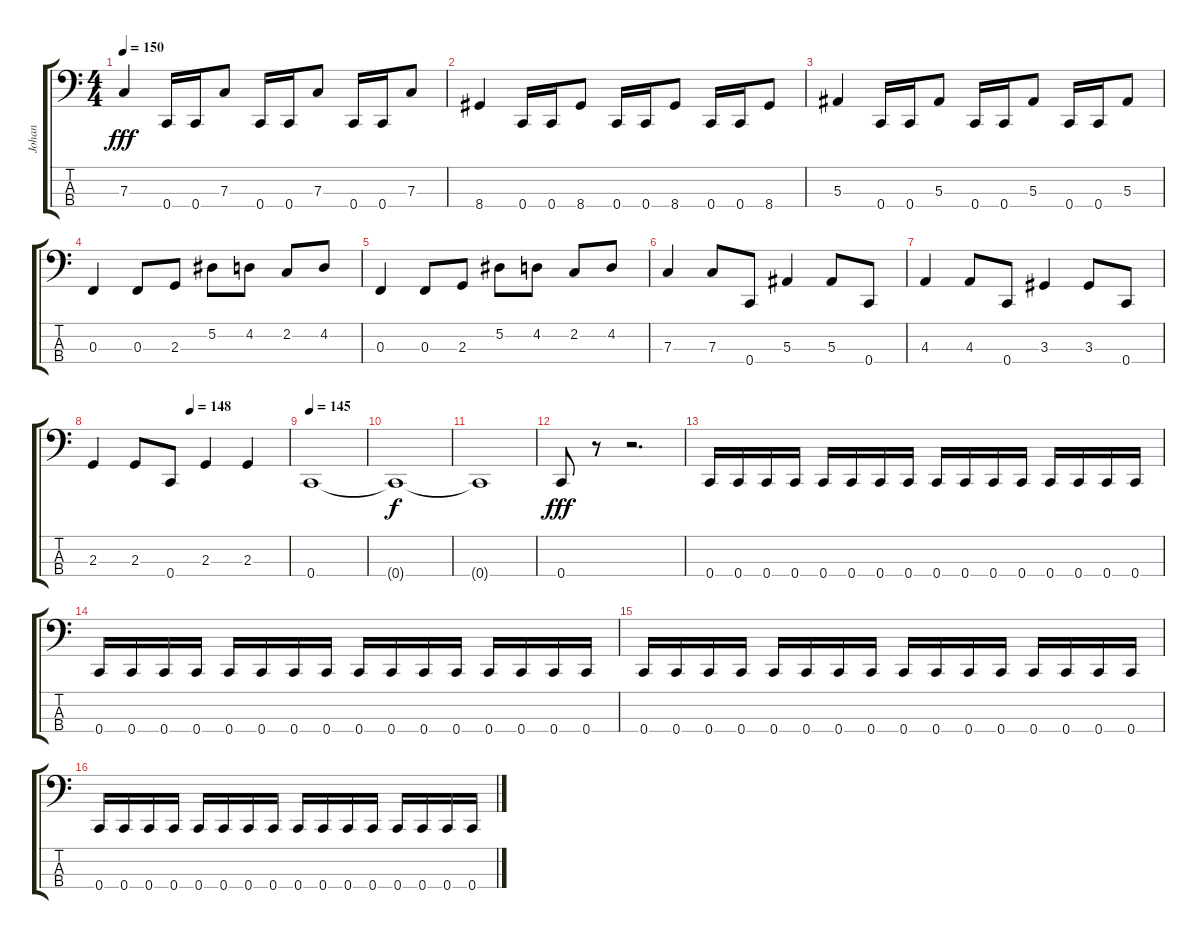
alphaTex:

\track ("Johan" "Johan") {instrument electricbasspick}
\staff {score tabs}
\tuning (Eb2 Bb1 F1 C1) {hide}
\ts (4 4)
\tempo 150
\clef f4
\ks c
7.3.4{dy fff} 0.4.16 0.4.16 7.3.8 0.4.16 0.4.16 7.3.8 0.4.16 0.4.16 7.3.8 |
8.4.4 0.4.16 0.4.16 8.4.8 0.4.16 0.4.16 8.4.8 0.4.16 0.4.16 8.4.8 |
5.3.4 0.4.16 0.4.16 5.3.8 0.4.16 0.4.16 5.3.8 0.4.16 0.4.16 5.3.8 |
0.3.4 0.3.8 2.3.8 5.2.8 4.2.8 2.2.8 4.2.8 |
0.3.4 0.3.8 2.3.8 5.2.8 4.2.8 2.2.8 4.2.8 |
7.3.4 7.3.8 0.4.8 5.3.4 5.3.8 0.4.8 |
4.3.4 4.3.8 0.4.8 3.3.4 3.3.8 0.4.8 |
\tempo (148 0.5)
2.3.4 2.3.8 0.4.8 2.3.4 2.3.4 |
\tempo 145
0.4.1 |
0.4{t}.1{dy f} |
0.4{t}.1 |
0.4.8{dy fff} r.8 r.2{d} |
0.4.16 0.4.16 0.4.16 0.4.16 0.4.16 0.4.16 0.4.16 0.4.16 0.4.16 0.4.16 0.4.16 0.4.16 0.4.16 0.4.16 0.4.16 0.4.16 |
0.4.16 0.4.16 0.4.16 0.4.16 0.4.16 0.4.16 0.4.16 0.4.16 0.4.16 0.4.16 0.4.16 0.4.16 0.4.16 0.4.16 0.4.16 0.4.16 |
0.4.16 0.4.16 0.4.16 0.4.16 0.4.16 0.4.16 0.4.16 0.4.16 0.4.16 0.4.16 0.4.16 0.4.16 0.4.16 0.4.16 0.4.16 0.4.16 |
0.4.16 0.4.16 0.4.16 0.4.16 0.4.16 0.4.16 0.4.16 0.4.16 0.4.16 0.4.16 0.4.16 0.4.16 0.4.16 0.4.16 0.4.16 0.4.16
